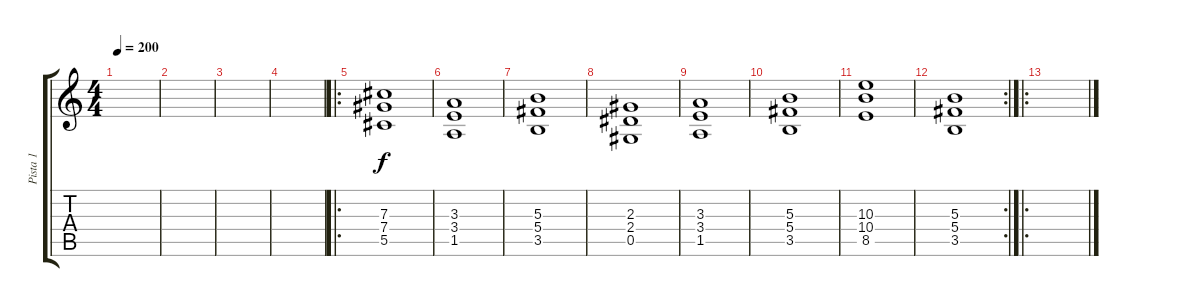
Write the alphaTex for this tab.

\track ("Pista 1" "Pista 1") {instrument distortionguitar}
\staff {score tabs}
\tuning (Eb4 Bb3 Gb3 Db3 Ab2 Eb2) {hide}
\ts (4 4)
\tempo 200
\clef g2
\ks c
|
|
|
|
\ro
(7.3 7.4 5.5).1 |
(3.3 3.4 1.5).1 |
(5.3 5.4 3.5).1 |
(2.3 2.4 0.5).1 |
(3.3 3.4 1.5).1 |
(5.3 5.4 3.5).1 |
(10.3 10.4 8.5).1 |
\rc 2
(5.3 5.4 3.5).1 |
\ro
